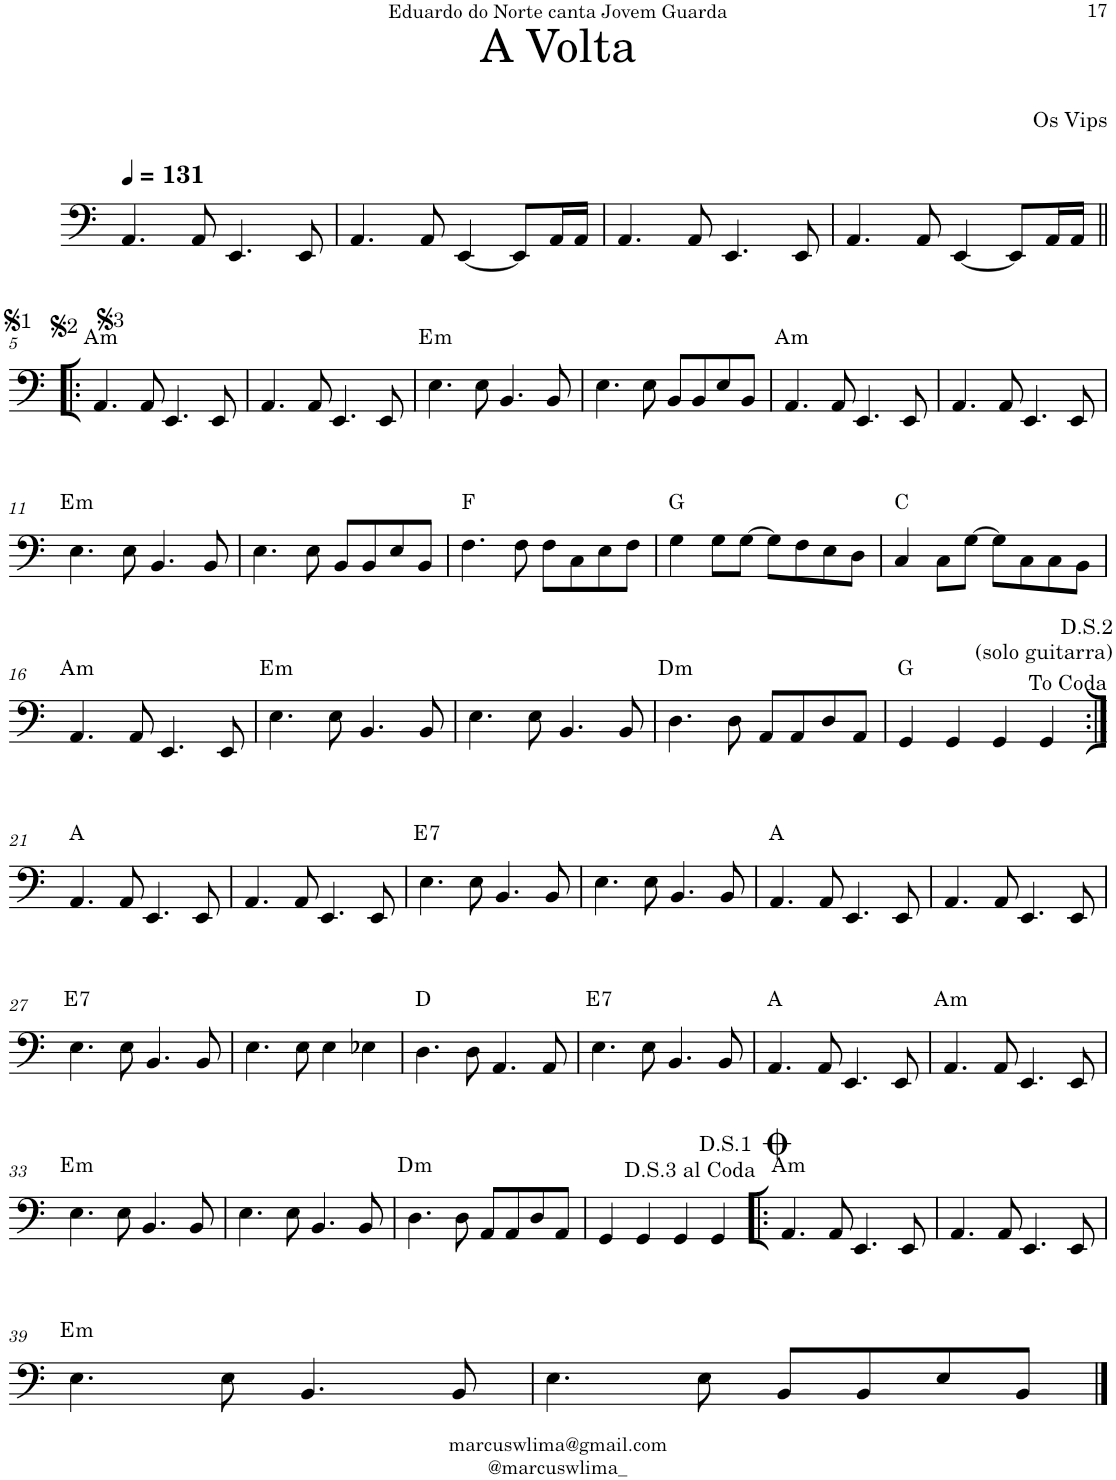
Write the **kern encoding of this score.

**kern	**harte
*part1	*part1
*staff1	*
*I"Electric Bass	*
*I'El. B.	*
!!LO:PB:g=z
*clefF4	*
*Trd7c12	*
*k[]	*
*M4/4	*
*met(c)	*
*MM131	*
=1	=1
4.AA/	.
8AA/	.
4.EE/	.
8EE/	.
=2	=2
4.AA/	.
8AA/	.
[4EE/	.
8EE/L]	.
16AA/L	.
16AA/JJ	.
=3	=3
4.AA/	.
8AA/	.
4.EE/	.
8EE/	.
=4	=4
4.AA/	.
8AA/	.
[4EE/	.
8EE/L]	.
16AA/L	.
16AA/JJ	.
!!LO:LB:g=z
=5!|:	=5!|:
!	!LO:H:kt=m
4.AA/	A:min
8AA/	.
4.EE/	.
8EE/	.
=6	=6
4.AA/	.
8AA/	.
4.EE/	.
8EE/	.
=7	=7
!	!LO:H:kt=m
4.E\	E:min
8E\	.
4.BB/	.
8BB/	.
=8	=8
4.E\	.
8E\	.
8BB/L	.
8BB/	.
8E/	.
8BB/J	.
=9	=9
!	!LO:H:kt=m
4.AA/	A:min
8AA/	.
4.EE/	.
8EE/	.
=10	=10
4.AA/	.
8AA/	.
4.EE/	.
8EE/	.
!!LO:LB:g=z
=11	=11
!	!LO:H:kt=m
4.E\	E:min
8E\	.
4.BB/	.
8BB/	.
=12	=12
4.E\	.
8E\	.
8BB/L	.
8BB/	.
8E/	.
8BB/J	.
=13	=13
4.F\	F:maj
8F\	.
8F\L	.
8C\	.
8E\	.
8F\J	.
=14	=14
4G\	G:maj
8G\L	.
[8G\J	.
8G\L]	.
8F\	.
8E\	.
8D\J	.
=15	=15
4C/	C:maj
8C\L	.
[8G\J	.
8G\L]	.
8C\	.
8C\	.
8BB\J	.
!!LO:LB:g=z
=16	=16
!	!LO:H:kt=m
4.AA/	A:min
8AA/	.
4.EE/	.
8EE/	.
=17	=17
!	!LO:H:kt=m
4.E\	E:min
8E\	.
4.BB/	.
8BB/	.
=18	=18
4.E\	.
8E\	.
4.BB/	.
8BB/	.
=19	=19
!	!LO:H:kt=m
4.D\	D:min
8D\	.
8AA/L	.
8AA/	.
8D/	.
8AA/J	.
=20	=20
4GG/	G:maj
4GG/	.
4GG/	.
4GG/	.
!!LO:LB:g=z
=21:|!	=21:|!
4.AA/	A:maj
8AA/	.
4.EE/	.
8EE/	.
=22	=22
4.AA/	.
8AA/	.
4.EE/	.
8EE/	.
=23	=23
!	!LO:H:kt=7
4.E\	E:7
8E\	.
4.BB/	.
8BB/	.
=24	=24
4.E\	.
8E\	.
4.BB/	.
8BB/	.
=25	=25
4.AA/	A:maj
8AA/	.
4.EE/	.
8EE/	.
=26	=26
4.AA/	.
8AA/	.
4.EE/	.
8EE/	.
!!LO:LB:g=z
=27	=27
!	!LO:H:kt=7
4.E\	E:7
8E\	.
4.BB/	.
8BB/	.
=28	=28
4.E\	.
8E\	.
4E\	.
4E-X\	.
=29	=29
4.D\	D:maj
8D\	.
4.AA/	.
8AA/	.
=30	=30
!	!LO:H:kt=7
4.E\	E:7
8E\	.
4.BB/	.
8BB/	.
=31	=31
4.AA/	A:maj
8AA/	.
4.EE/	.
8EE/	.
=32	=32
!	!LO:H:kt=m
4.AA/	A:min
8AA/	.
4.EE/	.
8EE/	.
!!LO:LB:g=z
=33	=33
!	!LO:H:kt=m
4.E\	E:min
8E\	.
4.BB/	.
8BB/	.
=34	=34
4.E\	.
8E\	.
4.BB/	.
8BB/	.
=35	=35
!	!LO:H:kt=m
4.D\	D:min
8D\	.
8AA/L	.
8AA/	.
8D/	.
8AA/J	.
=36	=36
4GG/	.
4GG/	.
4GG/	.
4GG/	.
!LO:TX:a:t=D.S.3 al Coda	!
=37!|:	=37!|:
!	!LO:H:kt=m
4.AA/	A:min
8AA/	.
4.EE/	.
8EE/	.
=38	=38
4.AA/	.
8AA/	.
4.EE/	.
8EE/	.
!!LO:LB:g=z
=39	=39
!	!LO:H:kt=m
4.E\	E:min
8E\	.
4.BB/	.
8BB/	.
=40	=40
4.E\	.
8E\	.
8BB/L	.
8BB/	.
8E/	.
8BB/J	.
==	==
*-	*-
